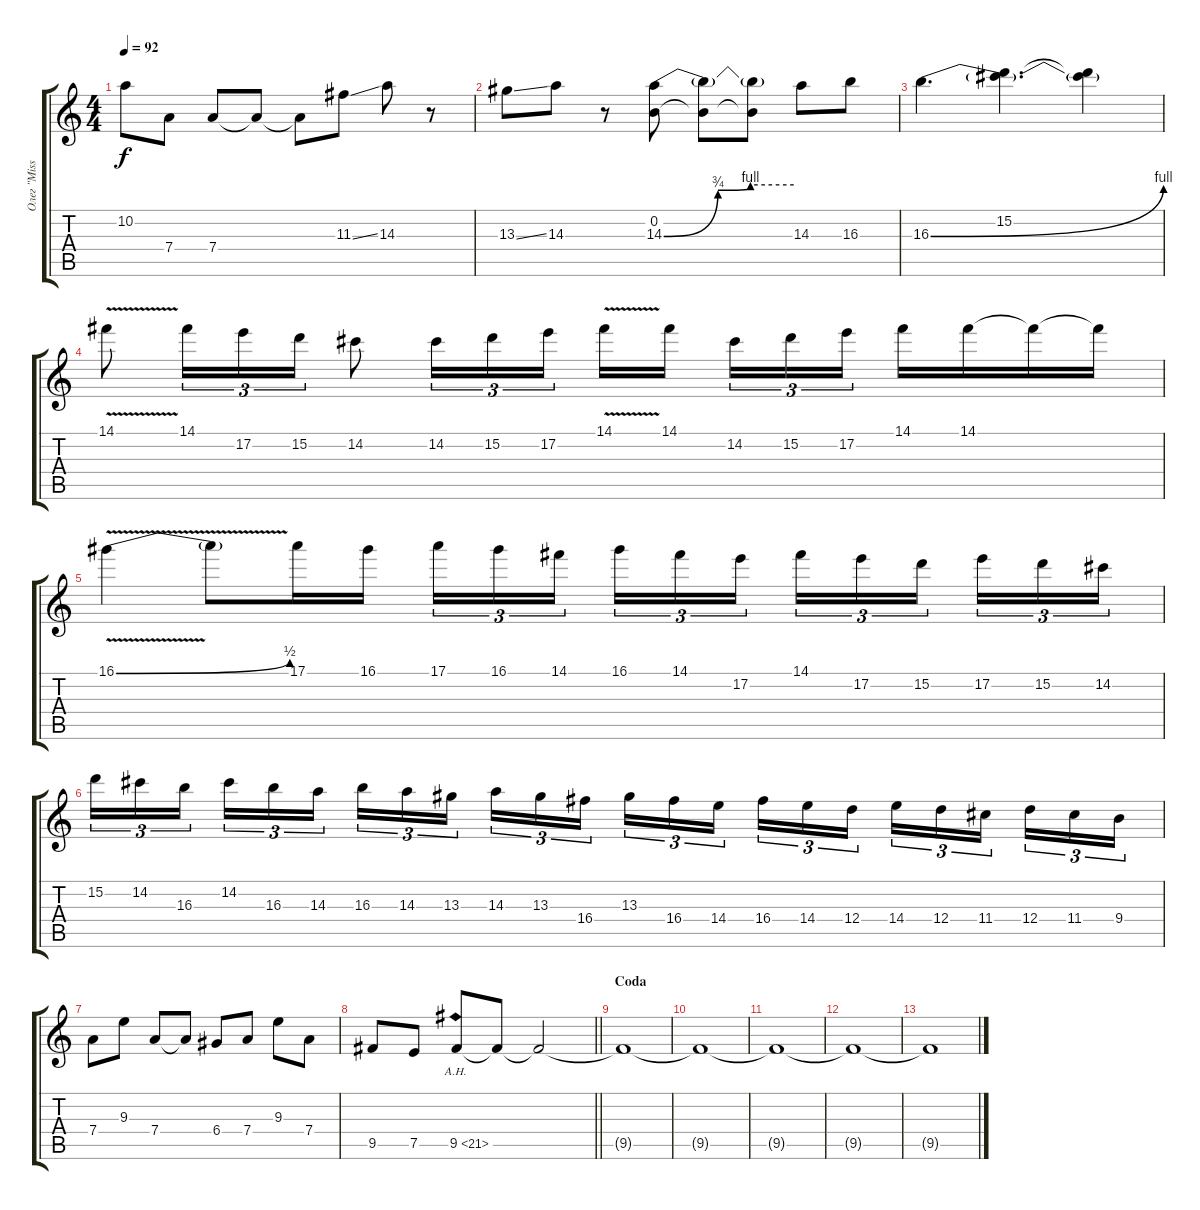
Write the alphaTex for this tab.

\track ("Олег \"Mission\" Мишин" "Олег \"Miss") {instrument distortionguitar}
\staff {score tabs}
\tuning (E4 B3 G3 D3 A2 E2) {hide}
\ts (4 4)
\tempo 92
\clef g2
\ks c
10.2.8{dy f} 7.4.8 7.4.8 7.4{t}.8 7.4{t}.8 11.3{ss}.8 14.3.8 r.8 |
13.3{ss}.8 14.3.8 r.8 (0.2 14.3{be (custom 0 0 25 3 40 4 60 4)}).8 (0.2{t} 14.3{t}).8 (0.2{t} 14.3{t}).8 14.3.8 16.3.8 |
16.3{be (bend 0 0 60 4)}.4{d} (15.2 16.3{t}).4{d} (15.2{t} 16.3{t}).4 |
14.1{v}.8 14.1.16{tu (3 2)} 17.2.16{tu (3 2)} 15.2.16{tu (3 2)} 14.2.8 14.2.16{tu (3 2)} 15.2.16{tu (3 2)} 17.2.16{tu (3 2)} 14.1{v}.16 14.1.16{beam splitsecondary} 14.2.16{tu (3 2)} 15.2.16{tu (3 2)} 17.2.16{tu (3 2)} 14.1.16 14.1.16 14.1{t}.16 14.1{t}.16 |
16.1{be (bend 0 0 60 2) v}.4 16.1{t}.8 17.1.16 16.1.16 17.1.16{tu (3 2)} 16.1.16{tu (3 2)} 14.1.16{tu (3 2) beam splitsecondary} 16.1.16{tu (3 2)} 14.1.16{tu (3 2)} 17.2.16{tu (3 2)} 14.1.16{tu (3 2)} 17.2.16{tu (3 2)} 15.2.16{tu (3 2) beam splitsecondary} 17.2.16{tu (3 2)} 15.2.16{tu (3 2)} 14.2.16{tu (3 2)} |
15.2.16{tu (3 2)} 14.2.16{tu (3 2)} 16.3.16{tu (3 2) beam splitsecondary} 14.2.16{tu (3 2)} 16.3.16{tu (3 2)} 14.3.16{tu (3 2)} 16.3.16{tu (3 2)} 14.3.16{tu (3 2)} 13.3.16{tu (3 2) beam splitsecondary} 14.3.16{tu (3 2)} 13.3.16{tu (3 2)} 16.4.16{tu (3 2)} 13.3.16{tu (3 2)} 16.4.16{tu (3 2)} 14.4.16{tu (3 2) beam splitsecondary} 16.4.16{tu (3 2)} 14.4.16{tu (3 2)} 12.4.16{tu (3 2)} 14.4.16{tu (3 2)} 12.4.16{tu (3 2)} 11.4.16{tu (3 2) beam splitsecondary} 12.4.16{tu (3 2)} 11.4.16{tu (3 2)} 9.4.16{tu (3 2)} |
7.4.8 9.3.8 7.4.8 7.4{t}.8 6.4.8 7.4.8 9.3.8 7.4.8 |
\barLineRight lightlight
9.5.8 7.5.8 9.5{ah 12}.8 9.5{t}.8 9.5{t}.2 |
\section ("" "Coda")
9.5{t}.1 |
9.5{t}.1 |
9.5{t}.1 |
9.5{t}.1 |
9.5{t}.1
